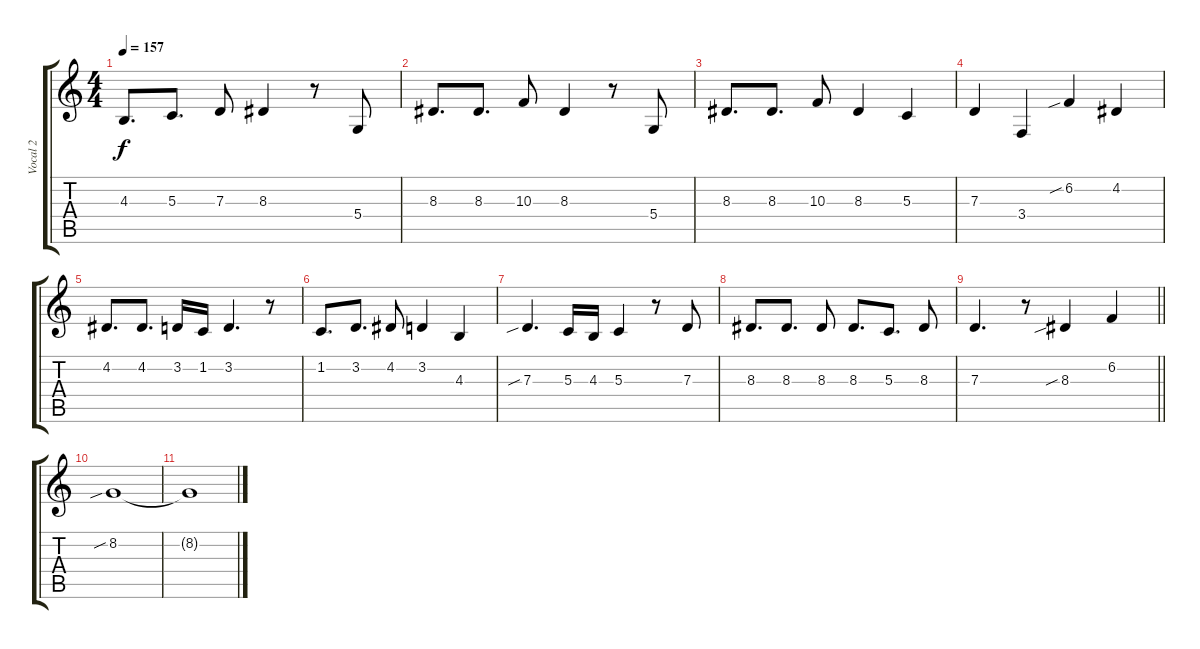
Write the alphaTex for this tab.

\track ("Vocal 2" "Vocal 2") {instrument clarinet}
\staff {score tabs}
\tuning (E4 B3 G3 D3 A2 E2) {hide}
\ts (4 4)
\tempo 157
\clef g2
\ks c
4.3.8{d dy f} 5.3.8{d} 7.3.8 8.3.4 r.8 5.4.8 |
8.3.8{d} 8.3.8{d} 10.3.8 8.3.4 r.8 5.4.8 |
8.3.8{d} 8.3.8{d} 10.3.8 8.3.4 5.3.4 |
7.3.4 3.4.4 6.2{sib}.4 4.2.4 |
4.2.8{d} 4.2.8{d} 3.2.16 1.2.16 3.2.4{d} r.8 |
1.2.8{d} 3.2.8{d} 4.2.8 3.2.4 4.3.4 |
7.3{sib}.4{d} 5.3.16 4.3.16 5.3.4 r.8 7.3.8 |
8.3.8{d} 8.3.8{d} 8.3.8 8.3.8{d} 5.3.8{d} 8.3.8 |
\barLineRight lightlight
7.3.4{d} r.8 8.3{sib}.4 6.2.4 |
8.2{sib}.1 |
8.2{t}.1
